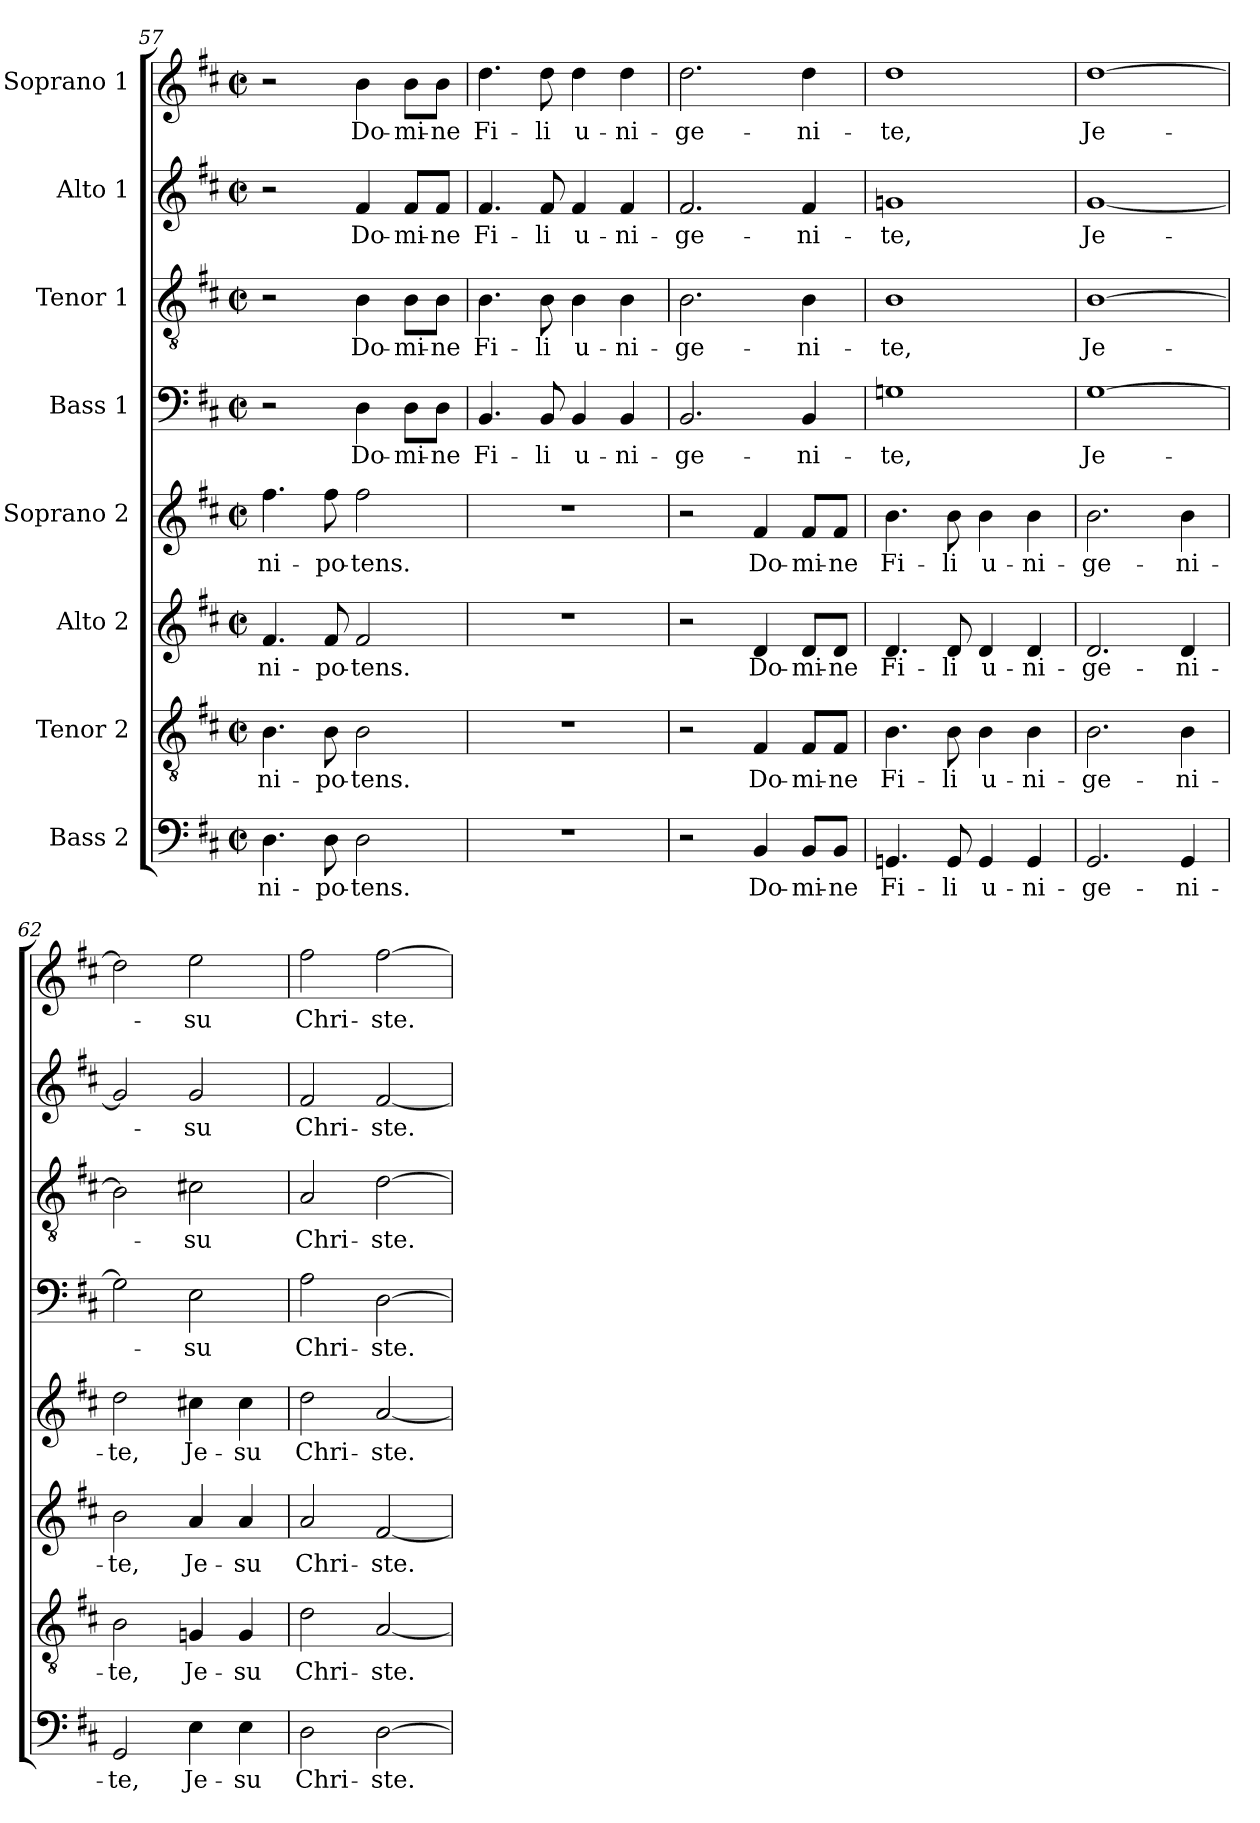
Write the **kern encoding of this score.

**kern	**text	**kern	**text	**kern	**text	**kern	**text	**kern	**text	**kern	**text	**kern	**text	**kern	**text
*part8	*part8	*part7	*part7	*part6	*part6	*part5	*part5	*part4	*part4	*part3	*part3	*part2	*part2	*part1	*part1
*staff8	*staff8	*staff7	*staff7	*staff6	*staff6	*staff5	*staff5	*staff4	*staff4	*staff3	*staff3	*staff2	*staff2	*staff1	*staff1
*I"Bass 2	*	*I"Tenor 2	*	*I"Alto 2	*	*I"Soprano 2	*	*I"Bass 1	*	*I"Tenor 1	*	*I"Alto 1	*	*I"Soprano 1	*
*clefF4	*	*clefGv2	*	*clefG2	*	*clefG2	*	*clefF4	*	*clefGv2	*	*clefG2	*	*clefG2	*
*k[f#c#]	*	*k[f#c#]	*	*k[f#c#]	*	*k[f#c#]	*	*k[f#c#]	*	*k[f#c#]	*	*k[f#c#]	*	*k[f#c#]	*
*D:	*	*D:	*	*D:	*	*D:	*	*D:	*	*D:	*	*D:	*	*D:	*
*M2/2	*	*M2/2	*	*M2/2	*	*M2/2	*	*M2/2	*	*M2/2	*	*M2/2	*	*M2/2	*
*met(c|)	*	*met(c|)	*	*met(c|)	*	*met(c|)	*	*met(c|)	*	*met(c|)	*	*met(c|)	*	*met(c|)	*
=57	=57	=57	=57	=57	=57	=57	=57	=57	=57	=57	=57	=57	=57	=57	=57
!	!LO:LY:b	!	!LO:LY:b	!	!LO:LY:b	!	!LO:LY:b	!	!	!	!	!	!	!	!
4.D\	-ni-	4.B\	-ni-	4.f#/	-ni-	4.ff#\	-ni-	2r	.	2r	.	2r	.	2r	.
!	!LO:LY:b	!	!LO:LY:b	!	!LO:LY:b	!	!LO:LY:b	!	!	!	!	!	!	!	!
8D\	-po-	8B\	-po-	8f#/	-po-	8ff#\	-po-	.	.	.	.	.	.	.	.
!	!LO:LY:b	!	!LO:LY:b	!	!LO:LY:b	!	!LO:LY:b	!	!LO:LY:b	!	!LO:LY:b	!	!LO:LY:b	!	!LO:LY:b
2D\	-tens.	2B\	-tens.	2f#/	-tens.	2ff#\	-tens.	4D\	Do-	4B\	Do-	4f#/	Do-	4b\	Do-
!	!	!	!	!	!	!	!	!	!LO:LY:b	!	!LO:LY:b	!	!LO:LY:b	!	!LO:LY:b
.	.	.	.	.	.	.	.	8D\L	-mi-	8B\L	-mi-	8f#/L	-mi-	8b\L	-mi-
!	!	!	!	!	!	!	!	!	!LO:LY:b	!	!LO:LY:b	!	!LO:LY:b	!	!LO:LY:b
.	.	.	.	.	.	.	.	8D\J	-ne	8B\J	-ne	8f#/J	-ne	8b\J	-ne
=58	=58	=58	=58	=58	=58	=58	=58	=58	=58	=58	=58	=58	=58	=58	=58
!	!	!	!	!	!	!	!	!	!LO:LY:b	!	!LO:LY:b	!	!LO:LY:b	!	!LO:LY:b
1r	.	1r	.	1r	.	1r	.	4.BB/	Fi-	4.B\	Fi-	4.f#/	Fi-	4.dd\	Fi-
!	!	!	!	!	!	!	!	!	!LO:LY:b	!	!LO:LY:b	!	!LO:LY:b	!	!LO:LY:b
.	.	.	.	.	.	.	.	8BB/	-li	8B\	-li	8f#/	-li	8dd\	-li
!	!	!	!	!	!	!	!	!	!LO:LY:b	!	!LO:LY:b	!	!LO:LY:b	!	!LO:LY:b
.	.	.	.	.	.	.	.	4BB/	u-	4B\	u-	4f#/	u-	4dd\	u-
!	!	!	!	!	!	!	!	!	!LO:LY:b	!	!LO:LY:b	!	!LO:LY:b	!	!LO:LY:b
.	.	.	.	.	.	.	.	4BB/	-ni-	4B\	-ni-	4f#/	-ni-	4dd\	-ni-
=59	=59	=59	=59	=59	=59	=59	=59	=59	=59	=59	=59	=59	=59	=59	=59
!	!	!	!	!	!	!	!	!	!LO:LY:b	!	!LO:LY:b	!	!LO:LY:b	!	!LO:LY:b
2r	.	2r	.	2r	.	2r	.	2.BB/	-ge-	2.B\	-ge-	2.f#/	-ge-	2.dd\	-ge-
!	!LO:LY:b	!	!LO:LY:b	!	!LO:LY:b	!	!LO:LY:b	!	!	!	!	!	!	!	!
4BB/	Do-	4F#/	Do-	4d/	Do-	4f#/	Do-	.	.	.	.	.	.	.	.
!	!LO:LY:b	!	!LO:LY:b	!	!LO:LY:b	!	!LO:LY:b	!	!LO:LY:b	!	!LO:LY:b	!	!LO:LY:b	!	!LO:LY:b
8BB/L	-mi-	8F#/L	-mi-	8d/L	-mi-	8f#/L	-mi-	4BB/	-ni-	4B\	-ni-	4f#/	-ni-	4dd\	-ni-
!	!LO:LY:b	!	!LO:LY:b	!	!LO:LY:b	!	!LO:LY:b	!	!	!	!	!	!	!	!
8BB/J	-ne	8F#/J	-ne	8d/J	-ne	8f#/J	-ne	.	.	.	.	.	.	.	.
!!LO:PB:g=z
=60	=60	=60	=60	=60	=60	=60	=60	=60	=60	=60	=60	=60	=60	=60	=60
!	!LO:LY:b	!	!LO:LY:b	!	!LO:LY:b	!	!LO:LY:b	!	!LO:LY:b	!	!LO:LY:b	!	!LO:LY:b	!	!LO:LY:b
4.GGn/	Fi-	4.B\	Fi-	4.d/	Fi-	4.b\	Fi-	1Gn	-te,	1B	-te,	1gn	-te,	1dd	-te,
!	!LO:LY:b	!	!LO:LY:b	!	!LO:LY:b	!	!LO:LY:b	!	!	!	!	!	!	!	!
8GG/	-li	8B\	-li	8d/	-li	8b\	-li	.	.	.	.	.	.	.	.
!	!LO:LY:b	!	!LO:LY:b	!	!LO:LY:b	!	!LO:LY:b	!	!	!	!	!	!	!	!
4GG/	u-	4B\	u-	4d/	u-	4b\	u-	.	.	.	.	.	.	.	.
!	!LO:LY:b	!	!LO:LY:b	!	!LO:LY:b	!	!LO:LY:b	!	!	!	!	!	!	!	!
4GG/	-ni-	4B\	-ni-	4d/	-ni-	4b\	-ni-	.	.	.	.	.	.	.	.
=61	=61	=61	=61	=61	=61	=61	=61	=61	=61	=61	=61	=61	=61	=61	=61
!	!LO:LY:b	!	!LO:LY:b	!	!LO:LY:b	!	!LO:LY:b	!	!LO:LY:b	!	!LO:LY:b	!	!LO:LY:b	!	!LO:LY:b
2.GG/	-ge-	2.B\	-ge-	2.d/	-ge-	2.b\	-ge-	[1G	Je-	[1B	Je-	[1g	Je-	[1dd	Je-
!	!LO:LY:b	!	!LO:LY:b	!	!LO:LY:b	!	!LO:LY:b	!	!	!	!	!	!	!	!
4GG/	-ni-	4B\	-ni-	4d/	-ni-	4b\	-ni-	.	.	.	.	.	.	.	.
!!LO:PB:g=z
=62	=62	=62	=62	=62	=62	=62	=62	=62	=62	=62	=62	=62	=62	=62	=62
!	!LO:LY:b	!	!LO:LY:b	!	!LO:LY:b	!	!LO:LY:b	!	!	!	!	!	!	!	!
2GG/	-te,	2B\	-te,	2b\	-te,	2dd\	-te,	2G\]	.	2B\]	.	2g/]	.	2dd\]	.
!	!LO:LY:b	!	!LO:LY:b	!	!LO:LY:b	!	!LO:LY:b	!	!LO:LY:b	!	!LO:LY:b	!	!LO:LY:b	!	!LO:LY:b
4E\	Je-	4Gn/	Je-	4a/	Je-	4cc#X\	Je-	2E\	-su	2c#X\	-su	2g/	-su	2ee\	-su
!	!LO:LY:b	!	!LO:LY:b	!	!LO:LY:b	!	!LO:LY:b	!	!	!	!	!	!	!	!
4E\	-su	4G/	-su	4a/	-su	4cc#\	-su	.	.	.	.	.	.	.	.
=63	=63	=63	=63	=63	=63	=63	=63	=63	=63	=63	=63	=63	=63	=63	=63
!	!LO:LY:b	!	!LO:LY:b	!	!LO:LY:b	!	!LO:LY:b	!	!LO:LY:b	!	!LO:LY:b	!	!LO:LY:b	!	!LO:LY:b
2D\	Chri-	2d\	Chri-	2a/	Chri-	2dd\	Chri-	2A\	Chri-	2A/	Chri-	2f#/	Chri-	2ff#\	Chri-
!	!LO:LY:b	!	!LO:LY:b	!	!LO:LY:b	!	!LO:LY:b	!	!LO:LY:b	!	!LO:LY:b	!	!LO:LY:b	!	!LO:LY:b
[2D\	-ste.	[2A/	-ste.	[2f#/	-ste.	[2a/	-ste.	[2D\	-ste.	[2d\	-ste.	[2f#/	-ste.	[2ff#\	-ste.
=	=	=	=	=	=	=	=	=	=	=	=	=	=	=	=
*-	*-	*-	*-	*-	*-	*-	*-	*-	*-	*-	*-	*-	*-	*-	*-
